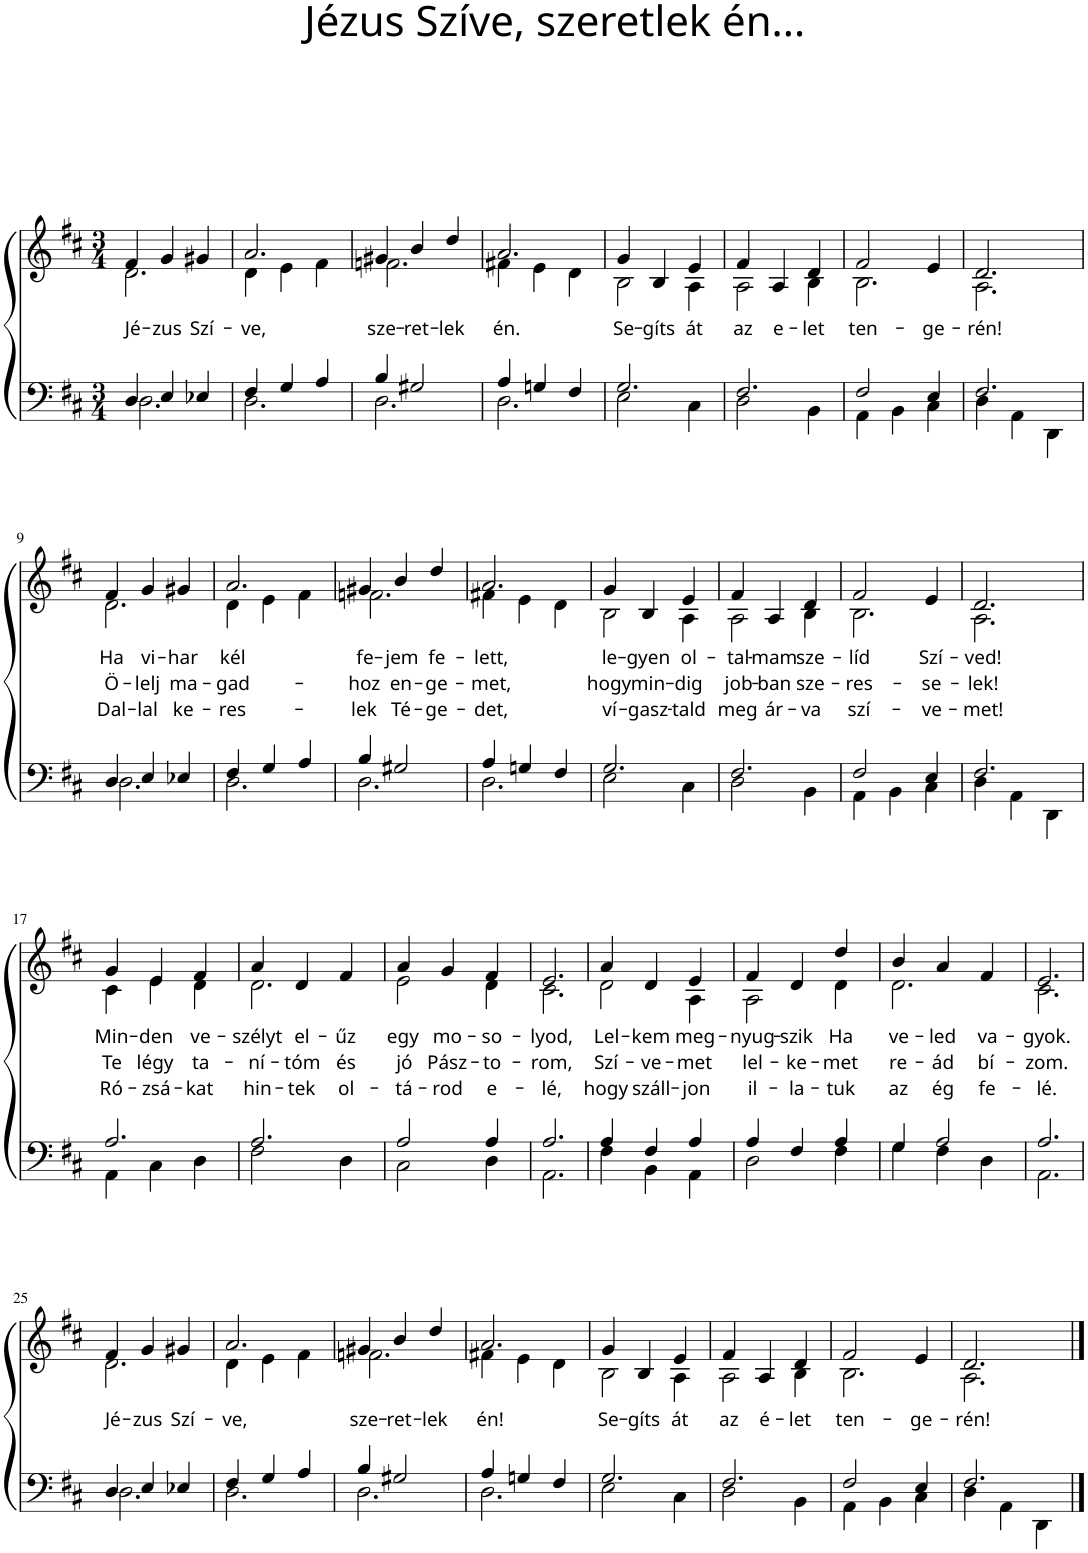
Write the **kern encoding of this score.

**kern	**kern	**text	**text	**text
*part1	*part1	*part1	*part1	*part1
*staff2	*staff1	*staff1	*staff1	*staff1
*I"P1	*	*	*	*
*clefF4	*clefG2	*	*	*
*k[f#c#]	*k[f#c#]	*	*	*
*M3/4	*M3/4	*	*	*
=1	=1	=1	=1	=1
*^	*	*	*	*
!	!	!	!LO:LY:b	!	!
*	*	*^	*	*	*
4D/	2.D\	4f#/	2.d\	Jé-	.	.
!	!	!	!	!LO:LY:b	!	!
4E/	.	4g/	.	-zus	.	.
!	!	!	!	!LO:LY:b	!	!
4E-X/	.	4g#X/	.	Szí-	.	.
=2	=2	=2	=2	=2	=2	=2
!	!	!	!	!LO:LY:b	!	!
4F#/	2.D\	2.a/	4d\	-ve,	.	.
4G/	.	.	4e\	.	.	.
4A/	.	.	4f#\	.	.	.
=3	=3	=3	=3	=3	=3	=3
!	!	!	!	!LO:LY:b	!	!
4B/	2.D\	4g#X/	2.fn\	sze-	.	.
!	!	!	!	!LO:LY:b	!	!
2G#X/	.	4b/	.	-ret-	.	.
!	!	!	!	!LO:LY:b	!	!
.	.	4dd/	.	-lek	.	.
=4	=4	=4	=4	=4	=4	=4
!	!	!	!	!LO:LY:b	!	!
4A/	2.D\	2.a/	4f#X\	én.	.	.
4Gn/	.	.	4e\	.	.	.
4F#/	.	.	4d\	.	.	.
=5	=5	=5	=5	=5	=5	=5
!	!	!	!	!LO:LY:b	!	!
2.G/	2E\	4g/	2B\	Se-	.	.
!	!	!	!	!LO:LY:b	!	!
.	.	4B/	.	-gíts	.	.
!	!	!	!	!LO:LY:b	!	!
.	4C#\	4e/	4A\	át	.	.
=6	=6	=6	=6	=6	=6	=6
!	!	!	!	!LO:LY:b	!	!
2.F#/	2D\	4f#/	2A\	az	.	.
!	!	!	!	!LO:LY:b	!	!
.	.	4A/	.	e-	.	.
!	!	!	!	!LO:LY:b	!	!
.	4BB\	4d/	4B\	-let	.	.
=7	=7	=7	=7	=7	=7	=7
!	!	!	!	!LO:LY:b	!	!
2F#/	4AA\	2f#/	2.B\	ten-	.	.
.	4BB\	.	.	.	.	.
!	!	!	!	!LO:LY:b	!	!
4E/	4C#\	4e/	.	-ge-	.	.
=8	=8	=8	=8	=8	=8	=8
!	!	!	!	!LO:LY:b	!	!
2.F#/	4D\	2.d/	2.A\	-rén!	.	.
.	4AA\	.	.	.	.	.
.	4DD\	.	.	.	.	.
!!LO:LB:g=z	!!
=9	=9	=9	=9	=9	=9	=9
!	!	!	!	!LO:LY:b	!LO:LY:b	!LO:LY:b
4D/	2.D\	4f#/	2.d\	Ha	Ö-	Dal-
!	!	!	!	!LO:LY:b	!LO:LY:b	!LO:LY:b
4E/	.	4g/	.	vi-	-lelj	-lal
!	!	!	!	!LO:LY:b	!LO:LY:b	!LO:LY:b
4E-X/	.	4g#X/	.	-har	ma-	ke-
=10	=10	=10	=10	=10	=10	=10
!	!	!	!	!LO:LY:b	!LO:LY:b	!LO:LY:b
4F#/	2.D\	2.a/	4d\	kél	-gad-	-res-
4G/	.	.	4e\	.	.	.
4A/	.	.	4f#\	.	.	.
=11	=11	=11	=11	=11	=11	=11
!	!	!	!	!LO:LY:b	!LO:LY:b	!LO:LY:b
4B/	2.D\	4g#X/	2.fn\	fe-	-hoz	-lek
!	!	!	!	!LO:LY:b	!LO:LY:b	!LO:LY:b
2G#X/	.	4b/	.	-jem	en-	Té-
!	!	!	!	!LO:LY:b	!LO:LY:b	!LO:LY:b
.	.	4dd/	.	fe-	-ge-	-ge-
=12	=12	=12	=12	=12	=12	=12
!	!	!	!	!LO:LY:b	!LO:LY:b	!LO:LY:b
4A/	2.D\	2.a/	4f#X\	-lett,	-met,	-det,
4Gn/	.	.	4e\	.	.	.
4F#/	.	.	4d\	.	.	.
=13	=13	=13	=13	=13	=13	=13
!	!	!	!	!LO:LY:b	!LO:LY:b	!LO:LY:b
2.G/	2E\	4g/	2B\	le-	hogy	ví-
!	!	!	!	!LO:LY:b	!LO:LY:b	!LO:LY:b
.	.	4B/	.	-gyen	min-	-gasz-
!	!	!	!	!LO:LY:b	!LO:LY:b	!LO:LY:b
.	4C#\	4e/	4A\	ol-	-dig	-tald
=14	=14	=14	=14	=14	=14	=14
!	!	!	!	!LO:LY:b	!LO:LY:b	!LO:LY:b
2.F#/	2D\	4f#/	2A\	-tal-	job-	meg
!	!	!	!	!LO:LY:b	!LO:LY:b	!LO:LY:b
.	.	4A/	.	-mam	-ban	ár-
!	!	!	!	!LO:LY:b	!LO:LY:b	!LO:LY:b
.	4BB\	4d/	4B\	sze-	sze-	-va
=15	=15	=15	=15	=15	=15	=15
!	!	!	!	!LO:LY:b	!LO:LY:b	!LO:LY:b
2F#/	4AA\	2f#/	2.B\	-líd	-res-	szí-
.	4BB\	.	.	.	.	.
!	!	!	!	!LO:LY:b	!LO:LY:b	!LO:LY:b
4E/	4C#\	4e/	.	Szí-	-se-	-ve-
=16	=16	=16	=16	=16	=16	=16
!	!	!	!	!LO:LY:b	!LO:LY:b	!LO:LY:b
2.F#/	4D\	2.d/	2.A\	-ved!	-lek!	-met!
.	4AA\	.	.	.	.	.
.	4DD\	.	.	.	.	.
!!LO:LB:g=z	!!
=17	=17	=17	=17	=17	=17	=17
!	!	!	!	!LO:LY:b	!LO:LY:b	!LO:LY:b
2.A/	4AA\	4g/	4c#\	Min-	Te	Ró-
!	!	!	!	!LO:LY:b	!LO:LY:b	!LO:LY:b
.	4C#\	4e/	4e\	-den	légy	-zsá-
!	!	!	!	!LO:LY:b	!LO:LY:b	!LO:LY:b
.	4D\	4f#/	4d\	ve-	ta-	-kat
=18	=18	=18	=18	=18	=18	=18
!	!	!	!	!LO:LY:b	!LO:LY:b	!LO:LY:b
2.A/	2F#\	4a/	2.d\	-szélyt	-ní-	hin-
!	!	!	!	!LO:LY:b	!LO:LY:b	!LO:LY:b
.	.	4d/	.	el-	-tóm	-tek
!	!	!	!	!LO:LY:b	!LO:LY:b	!LO:LY:b
.	4D\	4f#/	.	-űz	és	ol-
=19	=19	=19	=19	=19	=19	=19
!	!	!	!	!LO:LY:b	!LO:LY:b	!LO:LY:b
2A/	2C#\	4a/	2e\	egy	jó	-tá-
!	!	!	!	!LO:LY:b	!LO:LY:b	!LO:LY:b
.	.	4g/	.	mo-	Pász-	-rod
!	!	!	!	!LO:LY:b	!LO:LY:b	!LO:LY:b
4A/	4D\	4f#/	4d\	-so-	-to-	e-
=20	=20	=20	=20	=20	=20	=20
!	!	!	!	!LO:LY:b	!LO:LY:b	!LO:LY:b
2.A/	2.AA\	2.e/	2.c#\	-lyod,	-rom,	-lé,
=21	=21	=21	=21	=21	=21	=21
!	!	!	!	!LO:LY:b	!LO:LY:b	!LO:LY:b
4A/	4F#\	4a/	2d\	Lel-	Szí-	hogy
!	!	!	!	!LO:LY:b	!LO:LY:b	!LO:LY:b
4F#/	4BB\	4d/	.	-kem	-ve-	száll-
!	!	!	!	!LO:LY:b	!LO:LY:b	!LO:LY:b
4A/	4AA\	4e/	4A\	meg-	-met	-jon
=22	=22	=22	=22	=22	=22	=22
!	!	!	!	!LO:LY:b	!LO:LY:b	!LO:LY:b
4A/	2D\	4f#/	2A\	-nyug-	lel-	il-
!	!	!	!	!LO:LY:b	!LO:LY:b	!LO:LY:b
4F#/	.	4d/	.	-szik	-ke-	-la-
!	!	!	!	!LO:LY:b	!LO:LY:b	!LO:LY:b
4A/	4F#\	4dd/	4d\	Ha	-met	-tuk
=23	=23	=23	=23	=23	=23	=23
!	!	!	!	!LO:LY:b	!LO:LY:b	!LO:LY:b
4G/	4G\	4b/	2.d\	ve-	re-	az
!	!	!	!	!LO:LY:b	!LO:LY:b	!LO:LY:b
2A/	4F#\	4a/	.	-led	-ád	ég
!	!	!	!	!LO:LY:b	!LO:LY:b	!LO:LY:b
.	4D\	4f#/	.	va-	bí-	fe-
=24	=24	=24	=24	=24	=24	=24
!	!	!	!	!LO:LY:b	!LO:LY:b	!LO:LY:b
2.A/	2.AA\	2.e/	2.c#\	-gyok.	-zom.	-lé.
!!LO:LB:g=z	!!
=25	=25	=25	=25	=25	=25	=25
!	!	!	!	!LO:LY:b	!	!
4D/	2.D\	4f#/	2.d\	Jé-	.	.
!	!	!	!	!LO:LY:b	!	!
4E/	.	4g/	.	-zus	.	.
!	!	!	!	!LO:LY:b	!	!
4E-X/	.	4g#X/	.	Szí-	.	.
=26	=26	=26	=26	=26	=26	=26
!	!	!	!	!LO:LY:b	!	!
4F#/	2.D\	2.a/	4d\	-ve,	.	.
4G/	.	.	4e\	.	.	.
4A/	.	.	4f#\	.	.	.
=27	=27	=27	=27	=27	=27	=27
!	!	!	!	!LO:LY:b	!	!
4B/	2.D\	4g#X/	2.fn\	sze-	.	.
!	!	!	!	!LO:LY:b	!	!
2G#X/	.	4b/	.	-ret-	.	.
!	!	!	!	!LO:LY:b	!	!
.	.	4dd/	.	-lek	.	.
=28	=28	=28	=28	=28	=28	=28
!	!	!	!	!LO:LY:b	!	!
4A/	2.D\	2.a/	4f#X\	én!	.	.
4Gn/	.	.	4e\	.	.	.
4F#/	.	.	4d\	.	.	.
=29	=29	=29	=29	=29	=29	=29
!	!	!	!	!LO:LY:b	!	!
2.G/	2E\	4g/	2B\	Se-	.	.
!	!	!	!	!LO:LY:b	!	!
.	.	4B/	.	-gíts	.	.
!	!	!	!	!LO:LY:b	!	!
.	4C#\	4e/	4A\	át	.	.
=30	=30	=30	=30	=30	=30	=30
!	!	!	!	!LO:LY:b	!	!
2.F#/	2D\	4f#/	2A\	az	.	.
!	!	!	!	!LO:LY:b	!	!
.	.	4A/	.	é-	.	.
!	!	!	!	!LO:LY:b	!	!
.	4BB\	4d/	4B\	-let	.	.
=31	=31	=31	=31	=31	=31	=31
!	!	!	!	!LO:LY:b	!	!
2F#/	4AA\	2f#/	2.B\	ten-	.	.
.	4BB\	.	.	.	.	.
!	!	!	!	!LO:LY:b	!	!
4E/	4C#\	4e/	.	-ge-	.	.
=32	=32	=32	=32	=32	=32	=32
!	!	!	!	!LO:LY:b	!	!
2.F#/	4D\	2.d/	2.A\	-rén!	.	.
.	4AA\	.	.	.	.	.
.	4DD\	.	.	.	.	.
*v	*v	*	*	*	*	*
*	*v	*v	*	*	*
==	==	==	==	==
*-	*-	*-	*-	*-
